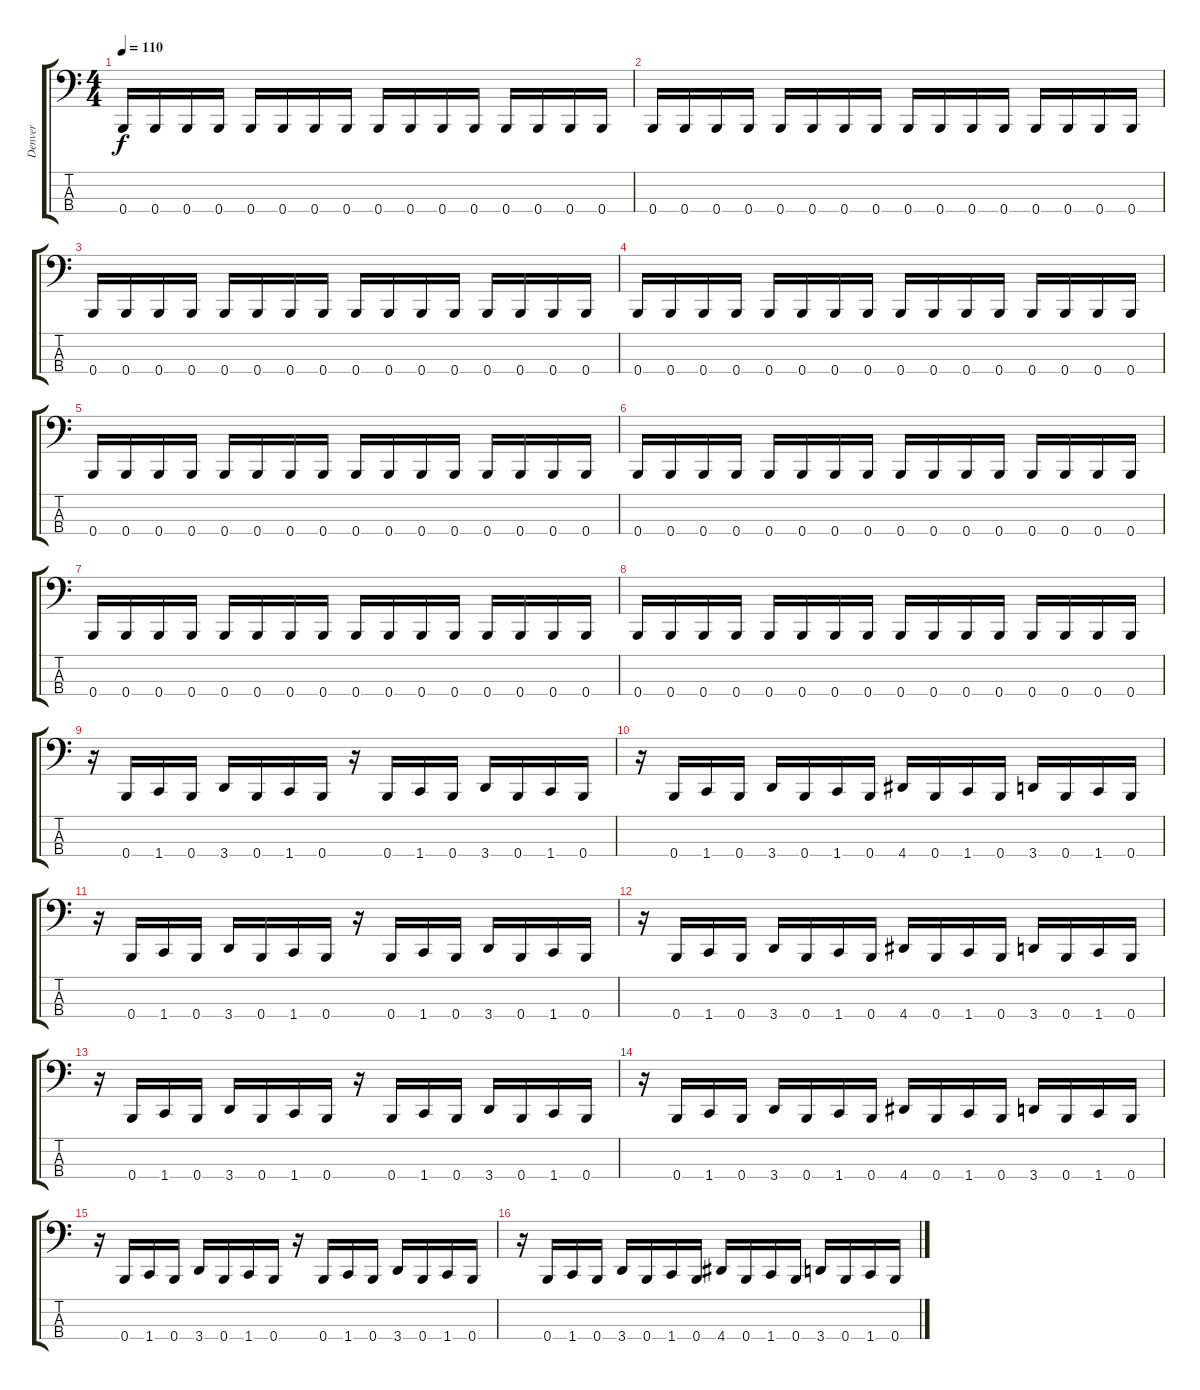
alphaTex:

\track ("Denver" "Denver") {instrument slapbass2}
\staff {score tabs}
\tuning (E2 B1 Gb1 B0) {hide}
\ts (4 4)
\tempo 110
\clef f4
\ks c
0.4.16{dy f} 0.4.16 0.4.16 0.4.16 0.4.16 0.4.16 0.4.16 0.4.16 0.4.16 0.4.16 0.4.16 0.4.16 0.4.16 0.4.16 0.4.16 0.4.16 |
0.4.16 0.4.16 0.4.16 0.4.16 0.4.16 0.4.16 0.4.16 0.4.16 0.4.16 0.4.16 0.4.16 0.4.16 0.4.16 0.4.16 0.4.16 0.4.16 |
0.4.16 0.4.16 0.4.16 0.4.16 0.4.16 0.4.16 0.4.16 0.4.16 0.4.16 0.4.16 0.4.16 0.4.16 0.4.16 0.4.16 0.4.16 0.4.16 |
0.4.16 0.4.16 0.4.16 0.4.16 0.4.16 0.4.16 0.4.16 0.4.16 0.4.16 0.4.16 0.4.16 0.4.16 0.4.16 0.4.16 0.4.16 0.4.16 |
0.4.16 0.4.16 0.4.16 0.4.16 0.4.16 0.4.16 0.4.16 0.4.16 0.4.16 0.4.16 0.4.16 0.4.16 0.4.16 0.4.16 0.4.16 0.4.16 |
0.4.16 0.4.16 0.4.16 0.4.16 0.4.16 0.4.16 0.4.16 0.4.16 0.4.16 0.4.16 0.4.16 0.4.16 0.4.16 0.4.16 0.4.16 0.4.16 |
0.4.16 0.4.16 0.4.16 0.4.16 0.4.16 0.4.16 0.4.16 0.4.16 0.4.16 0.4.16 0.4.16 0.4.16 0.4.16 0.4.16 0.4.16 0.4.16 |
0.4.16 0.4.16 0.4.16 0.4.16 0.4.16 0.4.16 0.4.16 0.4.16 0.4.16 0.4.16 0.4.16 0.4.16 0.4.16 0.4.16 0.4.16 0.4.16 |
r.16 0.4.16 1.4.16 0.4.16 3.4.16 0.4.16 1.4.16 0.4.16 r.16 0.4.16 1.4.16 0.4.16 3.4.16 0.4.16 1.4.16 0.4.16 |
r.16 0.4.16 1.4.16 0.4.16 3.4.16 0.4.16 1.4.16 0.4.16 4.4.16 0.4.16 1.4.16 0.4.16 3.4.16 0.4.16 1.4.16 0.4.16 |
r.16 0.4.16 1.4.16 0.4.16 3.4.16 0.4.16 1.4.16 0.4.16 r.16 0.4.16 1.4.16 0.4.16 3.4.16 0.4.16 1.4.16 0.4.16 |
r.16 0.4.16 1.4.16 0.4.16 3.4.16 0.4.16 1.4.16 0.4.16 4.4.16 0.4.16 1.4.16 0.4.16 3.4.16 0.4.16 1.4.16 0.4.16 |
r.16 0.4.16 1.4.16 0.4.16 3.4.16 0.4.16 1.4.16 0.4.16 r.16 0.4.16 1.4.16 0.4.16 3.4.16 0.4.16 1.4.16 0.4.16 |
r.16 0.4.16 1.4.16 0.4.16 3.4.16 0.4.16 1.4.16 0.4.16 4.4.16 0.4.16 1.4.16 0.4.16 3.4.16 0.4.16 1.4.16 0.4.16 |
r.16 0.4.16 1.4.16 0.4.16 3.4.16 0.4.16 1.4.16 0.4.16 r.16 0.4.16 1.4.16 0.4.16 3.4.16 0.4.16 1.4.16 0.4.16 |
r.16 0.4.16 1.4.16 0.4.16 3.4.16 0.4.16 1.4.16 0.4.16 4.4.16 0.4.16 1.4.16 0.4.16 3.4.16 0.4.16 1.4.16 0.4.16
